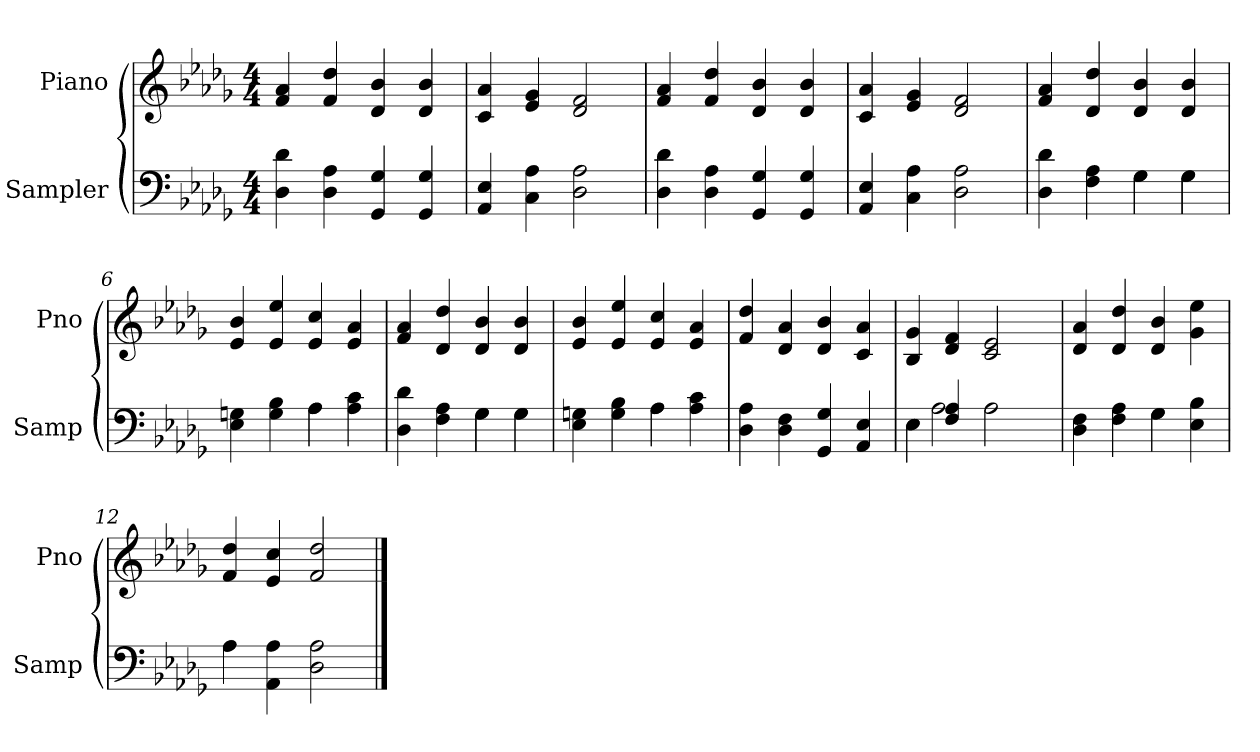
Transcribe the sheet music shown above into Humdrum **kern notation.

**kern	**kern
*part2	*part1
*staff2	*staff1
*I"Sampler	*I"Piano
*I'Samp	*I'Pno
*clefF4	*clefG2
*k[b-e-a-d-g-]	*k[b-e-a-d-g-]
*D-:	*D-:
*M4/4	*M4/4
=1	=1
4D- 4d-	4f 4a-
4D- 4A-	4f 4dd-
4GG- 4G-	4d- 4b-
4GG- 4G-	4d- 4b-
=2	=2
4AA- 4E-	4c 4a-
4C 4A-	4e- 4g-
2D- 2A-	2d- 2f
=3	=3
4D- 4d-	4f 4a-
4D- 4A-	4f 4dd-
4GG- 4G-	4d- 4b-
4GG- 4G-	4d- 4b-
=4	=4
4AA- 4E-	4c 4a-
4C 4A-	4e- 4g-
2D- 2A-	2d- 2f
=5	=5
*^	*
4D- 4d-	2ryy	4f 4a-
4F 4A-	.	4d- 4dd-
4G-\	4G-	4d- 4b-
4G-\	4G-	4d- 4b-
=6	=6	=6
4E- 4Gn	2ryy	4e- 4b-
4G 4B-	.	4e- 4ee-
4A-\	4A-	4e- 4cc
4A- 4c	4ryy	4e- 4a-
=7	=7	=7
4D- 4d-	2ryy	4f 4a-
4F 4A-	.	4d- 4dd-
4G-\	4G-	4d- 4b-
4G-\	4G-	4d- 4b-
=8	=8	=8
4E- 4Gn	2ryy	4e- 4b-
4G 4B-	.	4e- 4ee-
4A-\	4A-	4e- 4cc
4A- 4c	4ryy	4e- 4a-
*v	*v	*
=9	=9
4D- 4A-	4f 4dd-
4D- 4F	4d- 4a-
4GG- 4G-	4d- 4b-
4AA- 4E-	4c 4a-
=10	=10
*^	*
4E-\	4E-	4B- 4g-
4F 4A-	2A-	4d- 4f
2A-\	.	2c 2e-
.	4ryy	.
=11	=11	=11
4D- 4F	2ryy	4d- 4a-
4F 4A-	.	4d- 4dd-
4G-\	4G-	4d- 4b-
4E- 4B-	4ryy	4g- 4ee-
=12	=12	=12
4A-\	4A-	4f 4dd-
4AA- 4A-	2.ryy	4e- 4cc
2D- 2A-	.	2f 2dd-
*v	*v	*
==	==
*-	*-
